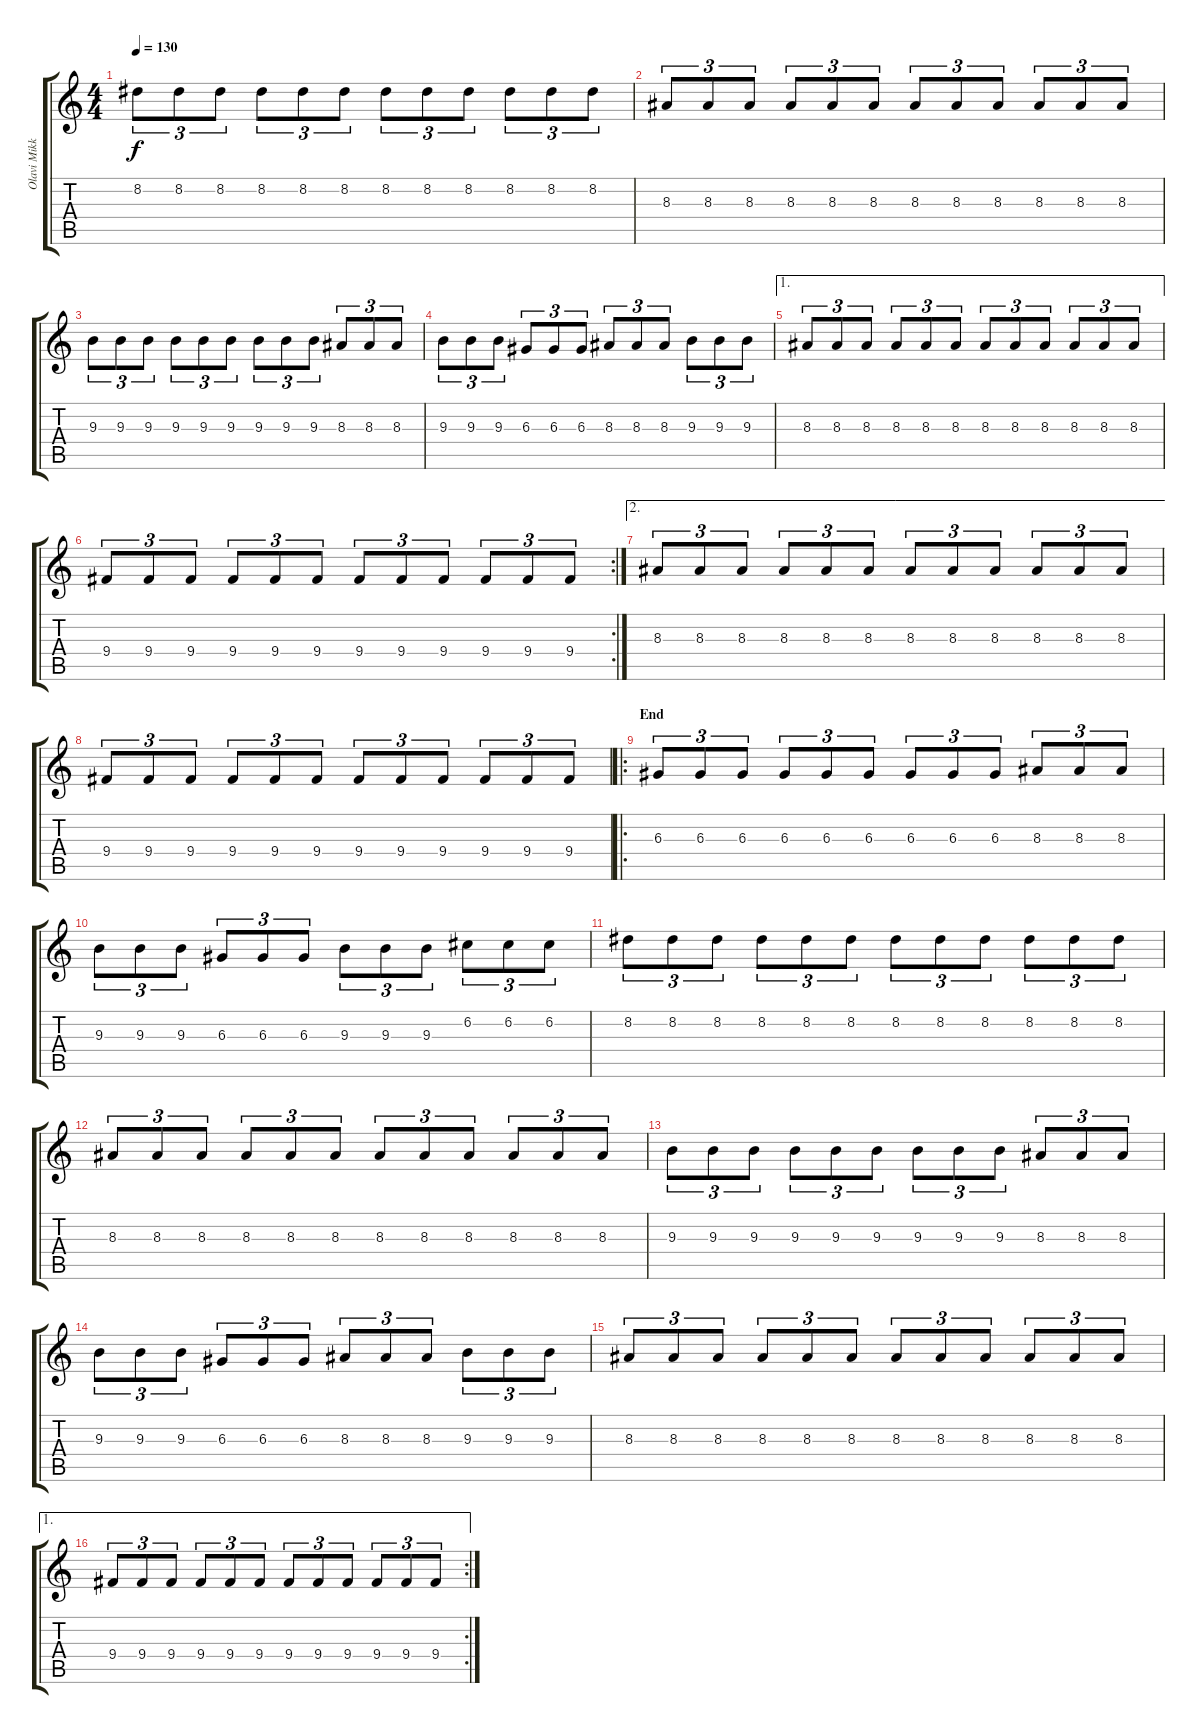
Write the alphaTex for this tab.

\track ("Olavi Mikkonen" "Olavi Mikk") {instrument distortionguitar}
\staff {score tabs}
\tuning (B3 G3 D3 A2 E2 B1) {hide}
\ts (4 4)
\tempo 130
\clef g2
\ks c
8.2.8{tu (3 2) dy f} 8.2.8{tu (3 2)} 8.2.8{tu (3 2)} 8.2.8{tu (3 2)} 8.2.8{tu (3 2)} 8.2.8{tu (3 2)} 8.2.8{tu (3 2)} 8.2.8{tu (3 2)} 8.2.8{tu (3 2)} 8.2.8{tu (3 2)} 8.2.8{tu (3 2)} 8.2.8{tu (3 2)} |
8.3.8{tu (3 2)} 8.3.8{tu (3 2)} 8.3.8{tu (3 2)} 8.3.8{tu (3 2)} 8.3.8{tu (3 2)} 8.3.8{tu (3 2)} 8.3.8{tu (3 2)} 8.3.8{tu (3 2)} 8.3.8{tu (3 2)} 8.3.8{tu (3 2)} 8.3.8{tu (3 2)} 8.3.8{tu (3 2)} |
9.3.8{tu (3 2)} 9.3.8{tu (3 2)} 9.3.8{tu (3 2)} 9.3.8{tu (3 2)} 9.3.8{tu (3 2)} 9.3.8{tu (3 2)} 9.3.8{tu (3 2)} 9.3.8{tu (3 2)} 9.3.8{tu (3 2)} 8.3.8{tu (3 2)} 8.3.8{tu (3 2)} 8.3.8{tu (3 2)} |
9.3.8{tu (3 2)} 9.3.8{tu (3 2)} 9.3.8{tu (3 2)} 6.3.8{tu (3 2)} 6.3.8{tu (3 2)} 6.3.8{tu (3 2)} 8.3.8{tu (3 2)} 8.3.8{tu (3 2)} 8.3.8{tu (3 2)} 9.3.8{tu (3 2)} 9.3.8{tu (3 2)} 9.3.8{tu (3 2)} |
\ae 1
8.3.8{tu (3 2)} 8.3.8{tu (3 2)} 8.3.8{tu (3 2)} 8.3.8{tu (3 2)} 8.3.8{tu (3 2)} 8.3.8{tu (3 2)} 8.3.8{tu (3 2)} 8.3.8{tu (3 2)} 8.3.8{tu (3 2)} 8.3.8{tu (3 2)} 8.3.8{tu (3 2)} 8.3.8{tu (3 2)} |
\rc 2
9.4.8{tu (3 2)} 9.4.8{tu (3 2)} 9.4.8{tu (3 2)} 9.4.8{tu (3 2)} 9.4.8{tu (3 2)} 9.4.8{tu (3 2)} 9.4.8{tu (3 2)} 9.4.8{tu (3 2)} 9.4.8{tu (3 2)} 9.4.8{tu (3 2)} 9.4.8{tu (3 2)} 9.4.8{tu (3 2)} |
\ae 2
8.3.8{tu (3 2)} 8.3.8{tu (3 2)} 8.3.8{tu (3 2)} 8.3.8{tu (3 2)} 8.3.8{tu (3 2)} 8.3.8{tu (3 2)} 8.3.8{tu (3 2)} 8.3.8{tu (3 2)} 8.3.8{tu (3 2)} 8.3.8{tu (3 2)} 8.3.8{tu (3 2)} 8.3.8{tu (3 2)} |
9.4.8{tu (3 2)} 9.4.8{tu (3 2)} 9.4.8{tu (3 2)} 9.4.8{tu (3 2)} 9.4.8{tu (3 2)} 9.4.8{tu (3 2)} 9.4.8{tu (3 2)} 9.4.8{tu (3 2)} 9.4.8{tu (3 2)} 9.4.8{tu (3 2)} 9.4.8{tu (3 2)} 9.4.8{tu (3 2)} |
\ro
\section ("" "End")
6.3.8{tu (3 2)} 6.3.8{tu (3 2)} 6.3.8{tu (3 2)} 6.3.8{tu (3 2)} 6.3.8{tu (3 2)} 6.3.8{tu (3 2)} 6.3.8{tu (3 2)} 6.3.8{tu (3 2)} 6.3.8{tu (3 2)} 8.3.8{tu (3 2)} 8.3.8{tu (3 2)} 8.3.8{tu (3 2)} |
9.3.8{tu (3 2)} 9.3.8{tu (3 2)} 9.3.8{tu (3 2)} 6.3.8{tu (3 2)} 6.3.8{tu (3 2)} 6.3.8{tu (3 2)} 9.3.8{tu (3 2)} 9.3.8{tu (3 2)} 9.3.8{tu (3 2)} 6.2.8{tu (3 2)} 6.2.8{tu (3 2)} 6.2.8{tu (3 2)} |
8.2.8{tu (3 2)} 8.2.8{tu (3 2)} 8.2.8{tu (3 2)} 8.2.8{tu (3 2)} 8.2.8{tu (3 2)} 8.2.8{tu (3 2)} 8.2.8{tu (3 2)} 8.2.8{tu (3 2)} 8.2.8{tu (3 2)} 8.2.8{tu (3 2)} 8.2.8{tu (3 2)} 8.2.8{tu (3 2)} |
8.3.8{tu (3 2)} 8.3.8{tu (3 2)} 8.3.8{tu (3 2)} 8.3.8{tu (3 2)} 8.3.8{tu (3 2)} 8.3.8{tu (3 2)} 8.3.8{tu (3 2)} 8.3.8{tu (3 2)} 8.3.8{tu (3 2)} 8.3.8{tu (3 2)} 8.3.8{tu (3 2)} 8.3.8{tu (3 2)} |
9.3.8{tu (3 2)} 9.3.8{tu (3 2)} 9.3.8{tu (3 2)} 9.3.8{tu (3 2)} 9.3.8{tu (3 2)} 9.3.8{tu (3 2)} 9.3.8{tu (3 2)} 9.3.8{tu (3 2)} 9.3.8{tu (3 2)} 8.3.8{tu (3 2)} 8.3.8{tu (3 2)} 8.3.8{tu (3 2)} |
9.3.8{tu (3 2)} 9.3.8{tu (3 2)} 9.3.8{tu (3 2)} 6.3.8{tu (3 2)} 6.3.8{tu (3 2)} 6.3.8{tu (3 2)} 8.3.8{tu (3 2)} 8.3.8{tu (3 2)} 8.3.8{tu (3 2)} 9.3.8{tu (3 2)} 9.3.8{tu (3 2)} 9.3.8{tu (3 2)} |
8.3.8{tu (3 2)} 8.3.8{tu (3 2)} 8.3.8{tu (3 2)} 8.3.8{tu (3 2)} 8.3.8{tu (3 2)} 8.3.8{tu (3 2)} 8.3.8{tu (3 2)} 8.3.8{tu (3 2)} 8.3.8{tu (3 2)} 8.3.8{tu (3 2)} 8.3.8{tu (3 2)} 8.3.8{tu (3 2)} |
\ae 1
\rc 2
9.4.8{tu (3 2)} 9.4.8{tu (3 2)} 9.4.8{tu (3 2)} 9.4.8{tu (3 2)} 9.4.8{tu (3 2)} 9.4.8{tu (3 2)} 9.4.8{tu (3 2)} 9.4.8{tu (3 2)} 9.4.8{tu (3 2)} 9.4.8{tu (3 2)} 9.4.8{tu (3 2)} 9.4.8{tu (3 2)}
